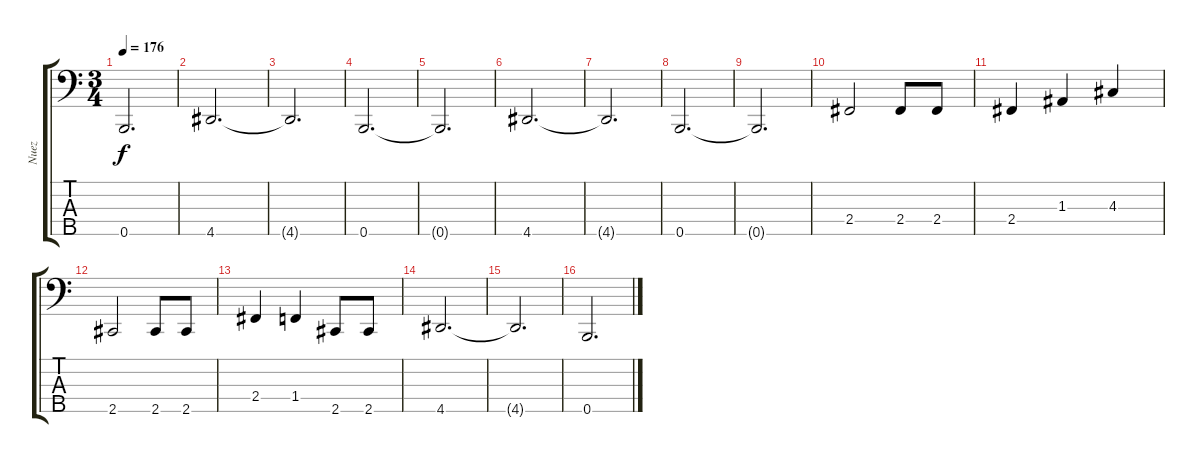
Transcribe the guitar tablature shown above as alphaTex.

\track ("Nuez" "Nuez") {instrument electricbassfinger}
\staff {score tabs}
\tuning (G2 D2 A1 E1 B0) {hide}
\ts (3 4)
\tempo 176
\clef f4
\ks c
0.5{t}.2{d dy f} |
4.5.2{d} |
4.5{t}.2{d} |
0.5.2{d} |
0.5{t}.2{d} |
4.5.2{d} |
4.5{t}.2{d} |
0.5.2{d} |
0.5{t}.2{d} |
2.4.2 2.4.8 2.4.8 |
2.4.4 1.3.4 4.3.4 |
2.5.2 2.5.8 2.5.8 |
2.4.4 1.4.4 2.5.8 2.5.8 |
4.5.2{d} |
4.5{t}.2{d} |
0.5.2{d}
